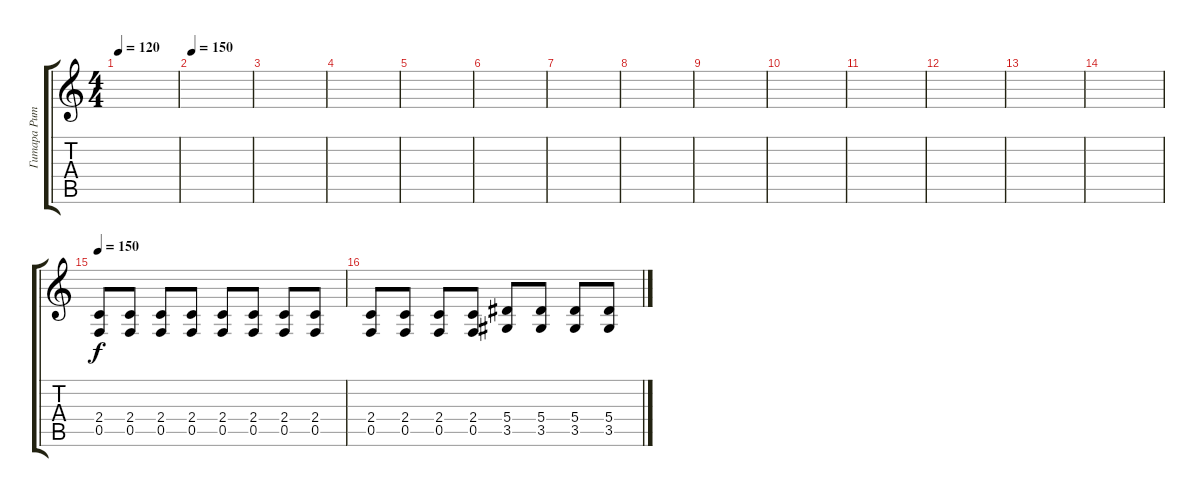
\track ("Гитара Ритма" "Гитара Рит") {instrument acousticguitarsteel}
\staff {score tabs}
\tuning (C4 G3 Eb3 Bb2 F2 C2) {hide}
\ts (4 4)
\tempo 120
\clef g2
\ks c
|
\tempo 150
|
|
|
|
|
|
|
|
|
|
|
|
|
\tempo 150
(2.4 0.5).8{instrument overdrivenguitar} (2.4 0.5).8 (2.4 0.5).8 (2.4 0.5).8 (2.4 0.5).8 (2.4 0.5).8 (2.4 0.5).8 (2.4 0.5).8 |
(2.4 0.5).8 (2.4 0.5).8 (2.4 0.5).8 (2.4 0.5).8 (5.4 3.5).8 (5.4 3.5).8 (5.4 3.5).8 (5.4 3.5).8
